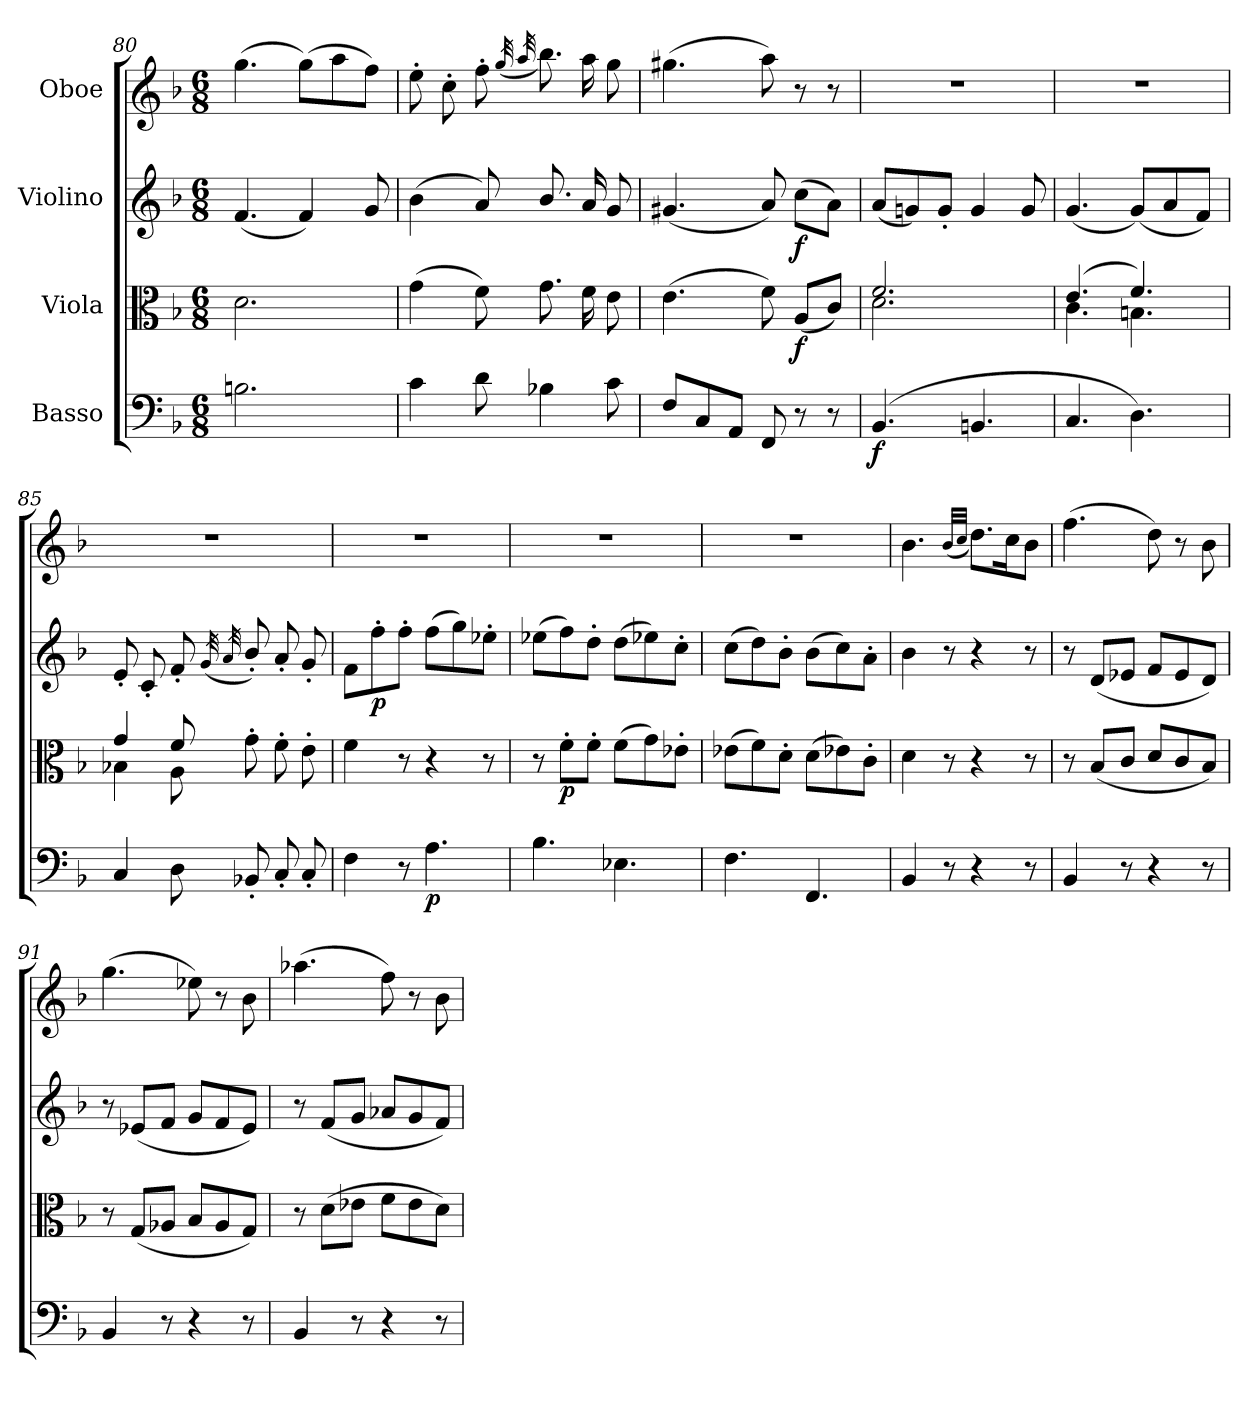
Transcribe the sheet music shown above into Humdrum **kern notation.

**kern	**dynam	**kern	**dynam	**kern	**dynam	**kern
*part4	*part4	*part3	*part3	*part2	*part2	*part1
*staff4	*staff4	*staff3	*staff3	*staff2	*staff2	*staff1
*I"Basso	*	*I"Viola	*	*I"Violino	*	*I"Oboe
!!LO:LB:g=z
*clefF4	*	*clefC3	*	*clefG2	*	*clefG2
*k[b-]	*	*k[b-]	*	*k[b-]	*	*k[b-]
*F:	*	*F:	*	*F:	*	*F:
*M6/8	*	*M6/8	*	*M6/8	*	*M6/8
=80	=80	=80	=80	=80	=80	=80
2.Bni\	.	2.di\	.	(4.fi/	.	(4.ggi\
.	.	.	.	4fi/)	.	(8ggi\L)
.	.	.	.	.	.	8aai\
.	.	.	.	8gi/L	.	8ffi\J)
=81	=81	=81	=81	=81	=81	=81
4ci\	.	(4gi\	.	(4b-i\	.	8ee'i\L
.	.	.	.	.	.	8cc'i\
8di\L	.	8fi\L)	.	8ai/L)	.	8ff'i\
.	.	.	.	.	.	(32qggi/
.	.	.	.	.	.	32qaai/J
4B-Xi\	.	8.gi\L	.	8.b-i/L	.	8.bb-i\L)
.	.	16fi\	.	16ai/	.	16aai\
8ci\L	.	8ei\J	.	8gi/J	.	8ggi\J
=82	=82	=82	=82	=82	=82	=82
8Fi/L	.	(4.ei\	.	(4.g#Xi/	.	(4.gg#Xi\
8Ci/	.	.	.	.	.	.
8AAi/J	.	.	.	.	.	.
8FFi/L	.	8fi\)	.	8ai/)	.	8aai\L)
8r	.	(8Ai/L	f	(8cci\L	f	8r
8r	.	8ci/J)	.	8ai\J)	.	8r
=83	=83	=83	=83	=83	=83	=83
*	*	*^	*	*	*	*
!	!	!	!	!	!	!	!LO:N:vis=1
(4.BB-i/	f	2.fi/	2.di\	.	(8ai/L	.	2.r
.	.	.	.	.	8gni/)	.	.
.	.	.	.	.	8g'i/J	.	.
4.BBni/	.	.	.	.	4gi/	.	.
.	.	.	.	.	8gi/L	.	.
=84	=84	=84	=84	=84	=84	=84	=84
!	!	!	!	!	!	!	!LO:N:vis=1
4.Ci/	.	(4.ei/	4.ci\	.	(4.gi/	.	2.r
4.Di\)	.	4.fi/)	4.Bni\	.	(8gi/L)	.	.
.	.	.	.	.	8ai/	.	.
.	.	.	.	.	8fi/J)	.	.
=85	=85	=85	=85	=85	=85	=85	=85
!	!	!	!	!	!	!	!LO:N:vis=1
4Ci/	.	4gi/	4B-Xi\	.	8e'i/L	.	2.r
.	.	.	.	.	8c'i/	.	.
8Di\L	.	8fi/L	8Ai\L	.	8f'i/	.	.
.	.	.	.	.	(32qgi/	.	.
.	.	.	.	.	32qai/J	.	.
8BB-X'i/L	.	8g'i\L	4.ryy	.	8b-'i/L)	.	.
8C'i/	.	8f'i\	.	.	8a'i/	.	.
8C'i/J	.	8e'i\J	.	.	8g'i/J	.	.
*	*	*v	*v	*	*	*	*
=86	=86	=86	=86	=86	=86	=86
!	!	!	!	!	!	!LO:N:vis=1
4Fi\	.	4fi\	.	8fi\L	.	2.r
.	.	.	.	8ff'i\	p	.
8r	.	8r	.	8ff'i\J	.	.
4.Ai\	p	4r	.	(8ffi\L	.	.
.	.	.	.	8ggi\)	.	.
.	.	8r	.	8ee-X'i\J	.	.
=87	=87	=87	=87	=87	=87	=87
!	!	!	!	!	!	!LO:N:vis=1
4.B-i\	.	8r	.	(8ee-Xi\L	.	2.r
.	.	8f'i\L	p	8ffi\)	.	.
.	.	8f'i\J	.	8dd'i\J	.	.
4.E-Xi\	.	(8fi\L	.	(8ddi\L	.	.
.	.	8gi\)	.	8ee-Xi\)	.	.
.	.	8e-X'i\J	.	8cc'i\J	.	.
!!LO:LB:g=z
=88	=88	=88	=88	=88	=88	=88
!	!	!	!	!	!	!LO:N:vis=1
4.Fi\	.	(8e-Xi\L	.	(8cci\L	.	2.r
.	.	8fi\)	.	8ddi\)	.	.
.	.	8d'i\J	.	8b-'i\J	.	.
4.FFi/	.	(8di\L	.	(8b-i\L	.	.
.	.	8e-Xi\)	.	8cci\)	.	.
.	.	8c'i\J	.	8a'i\J	.	.
=89	=89	=89	=89	=89	=89	=89
4BB-i/	.	4di\	.	4b-i\	.	4.b-i\
8r	.	8r	.	8r	.	.
.	.	.	.	.	.	(32qb-i/L
.	.	.	.	.	.	32qcci/J
4r	.	4r	.	4r	.	8.ddi\L)
.	.	.	.	.	.	16cci\
8r	.	8r	.	8r	.	8b-i\J
=90	=90	=90	=90	=90	=90	=90
4BB-i/	.	8r	.	8r	.	(4.ffi\
.	.	(8B-i/L	.	(8di/L	.	.
8r	.	8ci/J	.	8e-Xi/J	.	.
4r	.	8di/L	.	8fi/L	.	8ddi\L)
.	.	8ci/	.	8e-i/	.	8r
8r	.	8B-i/J)	.	8di/J)	.	8b-i\L
=91	=91	=91	=91	=91	=91	=91
4BB-i/	.	8r	.	8r	.	(4.ggi\
.	.	(8Gi/L	.	(8e-Xi/L	.	.
8r	.	8A-Xi/J	.	8fi/J	.	.
4r	.	8B-i/L	.	8gi/L	.	8ee-Xi\L)
.	.	8A-i/	.	8fi/	.	8r
8r	.	8Gi/J)	.	8e-i/J)	.	8b-i\L
=92	=92	=92	=92	=92	=92	=92
4BB-i/	.	8r	.	8r	.	(4.aa-Xi\
.	.	(8di\L	.	(8fi/L	.	.
8r	.	8e-Xi\J	.	8gi/J	.	.
4r	.	8fi\L	.	8a-Xi/L	.	8ffi\L)
.	.	8e-i\	.	8gi/	.	8r
8r	.	8di\J)	.	8fi/J)	.	8b-i\L
=	=	=	=	=	=	=
*-	*-	*-	*-	*-	*-	*-
